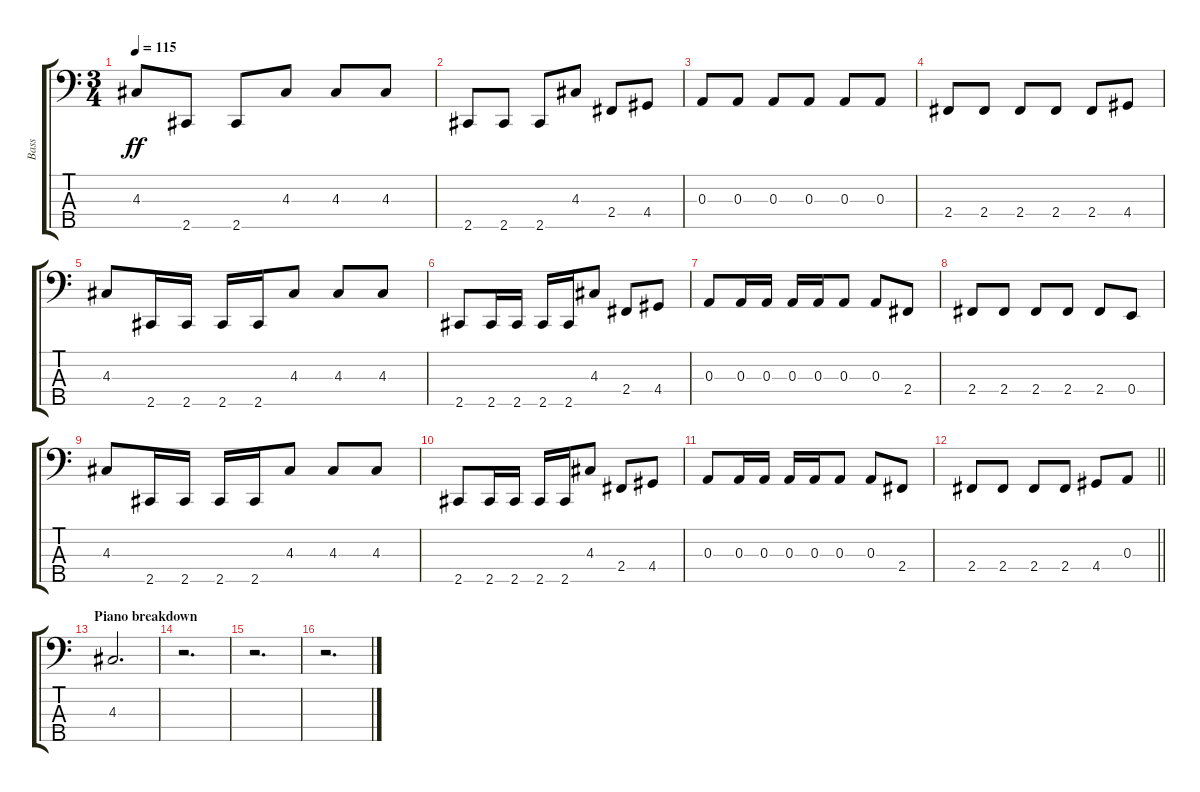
\track ("Bass" "Bass") {instrument electricbassfinger}
\staff {score tabs}
\tuning (G2 D2 A1 E1 B0) {hide}
\ts (3 4)
\tempo 115
\clef f4
\ks c
4.3.8{dy ff} 2.5.8 2.5.8 4.3.8 4.3.8 4.3.8 |
2.5.8 2.5.8 2.5.8 4.3.8 2.4.8 4.4.8 |
0.3.8 0.3.8 0.3.8 0.3.8 0.3.8 0.3.8 |
2.4.8 2.4.8 2.4.8 2.4.8 2.4.8 4.4.8 |
4.3.8 2.5.16 2.5.16 2.5.16 2.5.16 4.3.8 4.3.8 4.3.8 |
2.5.8 2.5.16 2.5.16 2.5.16 2.5.16 4.3.8 2.4.8 4.4.8 |
0.3.8 0.3.16 0.3.16 0.3.16 0.3.16 0.3.8 0.3.8 2.4.8 |
2.4.8 2.4.8 2.4.8 2.4.8 2.4.8 0.4.8 |
4.3.8 2.5.16 2.5.16 2.5.16 2.5.16 4.3.8 4.3.8 4.3.8 |
2.5.8 2.5.16 2.5.16 2.5.16 2.5.16 4.3.8 2.4.8 4.4.8 |
0.3.8 0.3.16 0.3.16 0.3.16 0.3.16 0.3.8 0.3.8 2.4.8 |
\barLineRight lightlight
2.4.8 2.4.8 2.4.8 2.4.8 4.4.8 0.3.8 |
\section ("" "Piano breakdown")
4.3.2{d} |
r.2{d} |
r.2{d} |
r.2{d}
